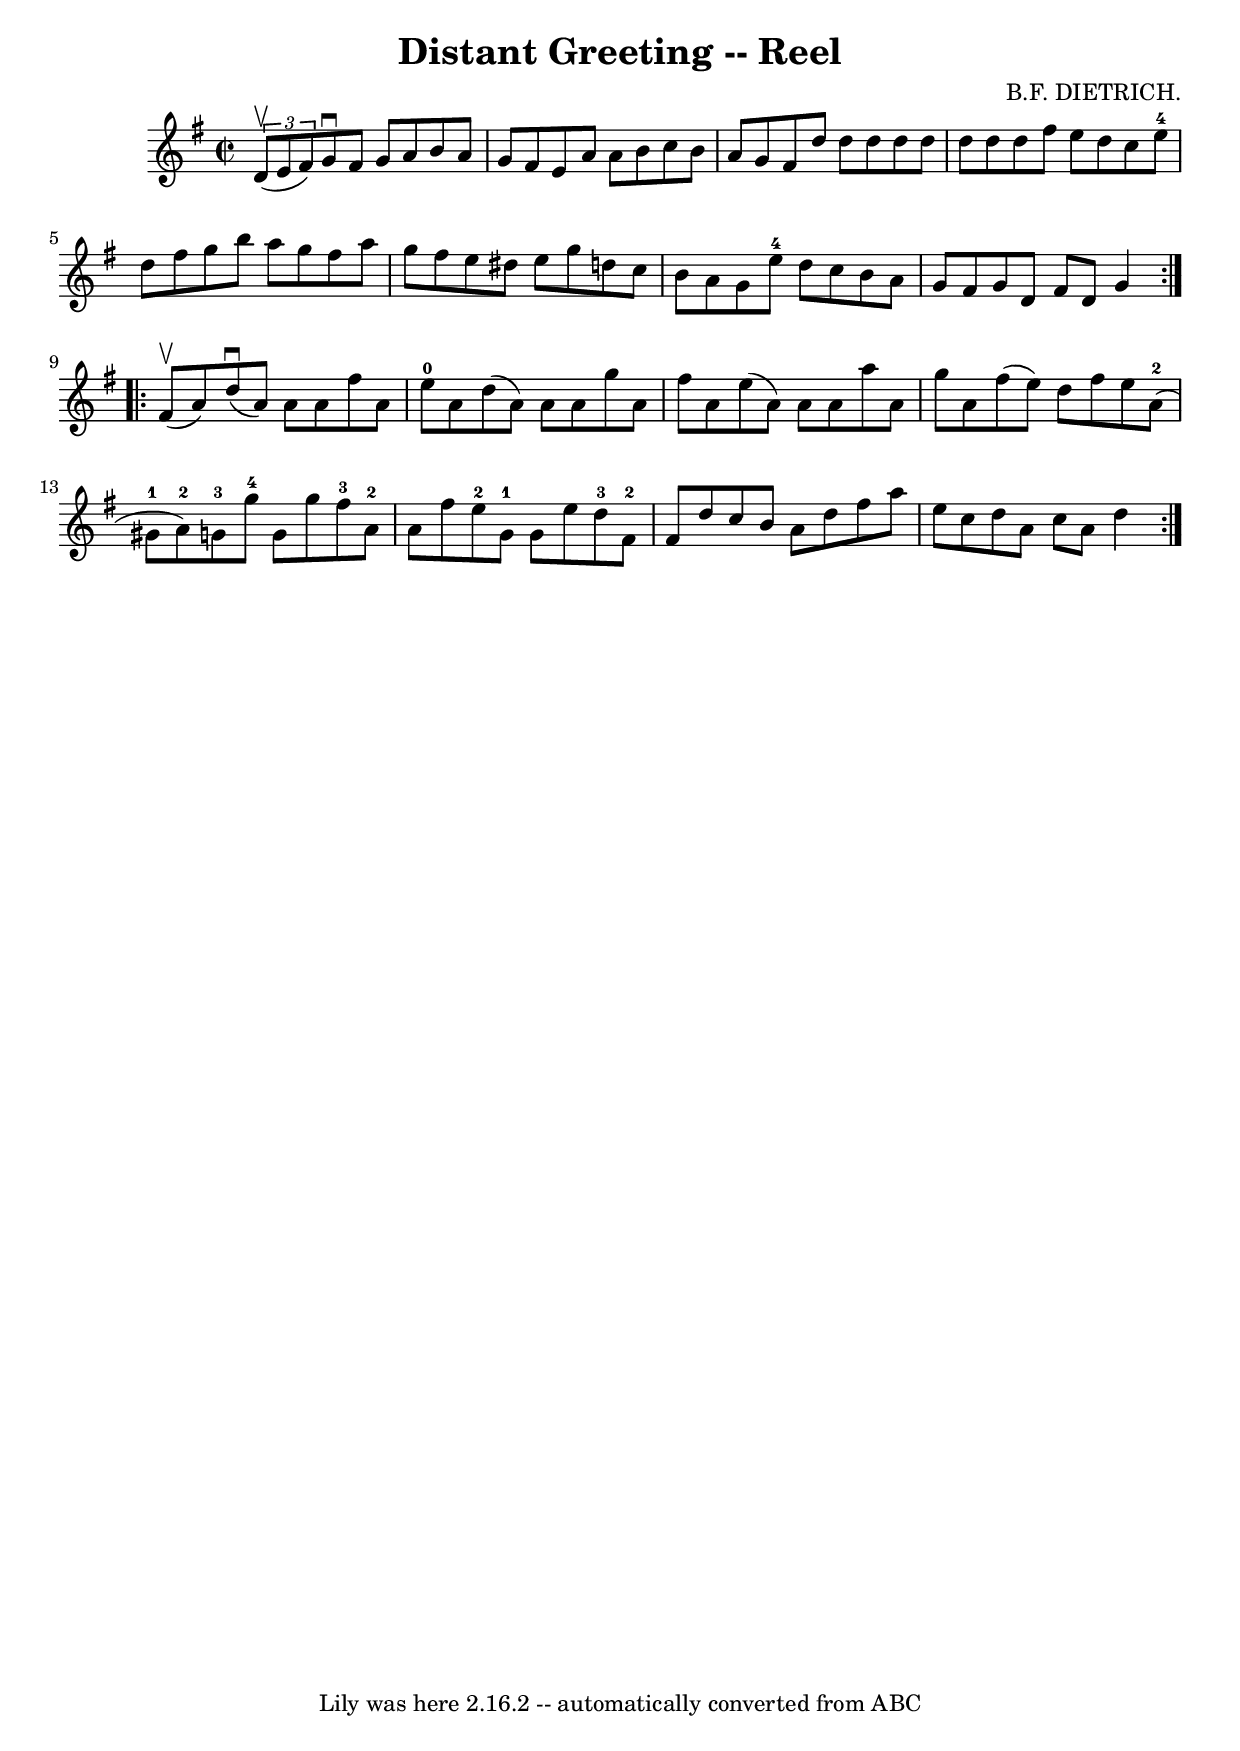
\version "2.7.40"
\include "Mammoth.ily"
\header {
	%% book = "Ryan's Mammoth Collection"
	composer = "B.F. DIETRICH."
	crossRefNumber = "1"
	footnotes = "\\\\368"
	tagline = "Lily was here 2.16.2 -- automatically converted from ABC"
	title = "Distant Greeting -- Reel"
}
voicedefault =  {


\repeat volta 2 {
\override Staff.TimeSignature #'style = #'C
 \time 2/2 
\key g \major   \times 2/3 { d'8^\upbow(e'8 fis'8) } 
|
 g'8^\downbow fis'8 g'8 a'8 b'8 a'8 g'8 fis'8  
  |
 e'8 a'8 a'8 b'8 c''8 b'8 a'8 g'8    |
  
 fis'8 d''8 d''8 d''8 d''8 d''8 d''8 d''8    |
   
d''8 fis''8 e''8 d''8 c''8 e''8-4 d''8 fis''8    
|
 g''8 b''8 a''8 g''8 fis''8 a''8 g''8 fis''8   
 |
 e''8 dis''8 e''8 g''8 d''!8 c''8 b'8 a'8    
|
 g'8 e''8-4 d''8 c''8 b'8 a'8 g'8 fis'8    
|
 g'8 d'8 fis'8 d'8 g'4    }     \repeat volta 2 { fis'8 
^\upbow(a'8) |
 d''8^\downbow(a'8) a'8 a'8    
fis''8 a'8 e''8-0 a'8    |
 d''8 (a'8) a'8 a'8    
g''8 a'8 fis''8 a'8    |
 e''8 (a'8) a'8 a'8    
a''8 a'8 g''8 a'8    |
 fis''8 (e''8) d''8 fis''8 
 e''8 a'8-2(gis'8-1 a'8-2)   |
 g'8-3   
g''8-4 g'8 g''8 fis''8-3 a'8-2 a'8 fis''8    |
 
 e''8-2 g'8-1 g'8 e''8 d''8-3 fis'8-2 fis'8    
d''8    |
 c''8 b'8 a'8 d''8 fis''8 a''8 e''8 c''8 
   |
 d''8 a'8 c''8 a'8 d''4    }   
}

\score{
    <<

	\context Staff="default"
	{
	    \voicedefault 
	}

    >>
	\layout {
	}
	\midi {}
}
